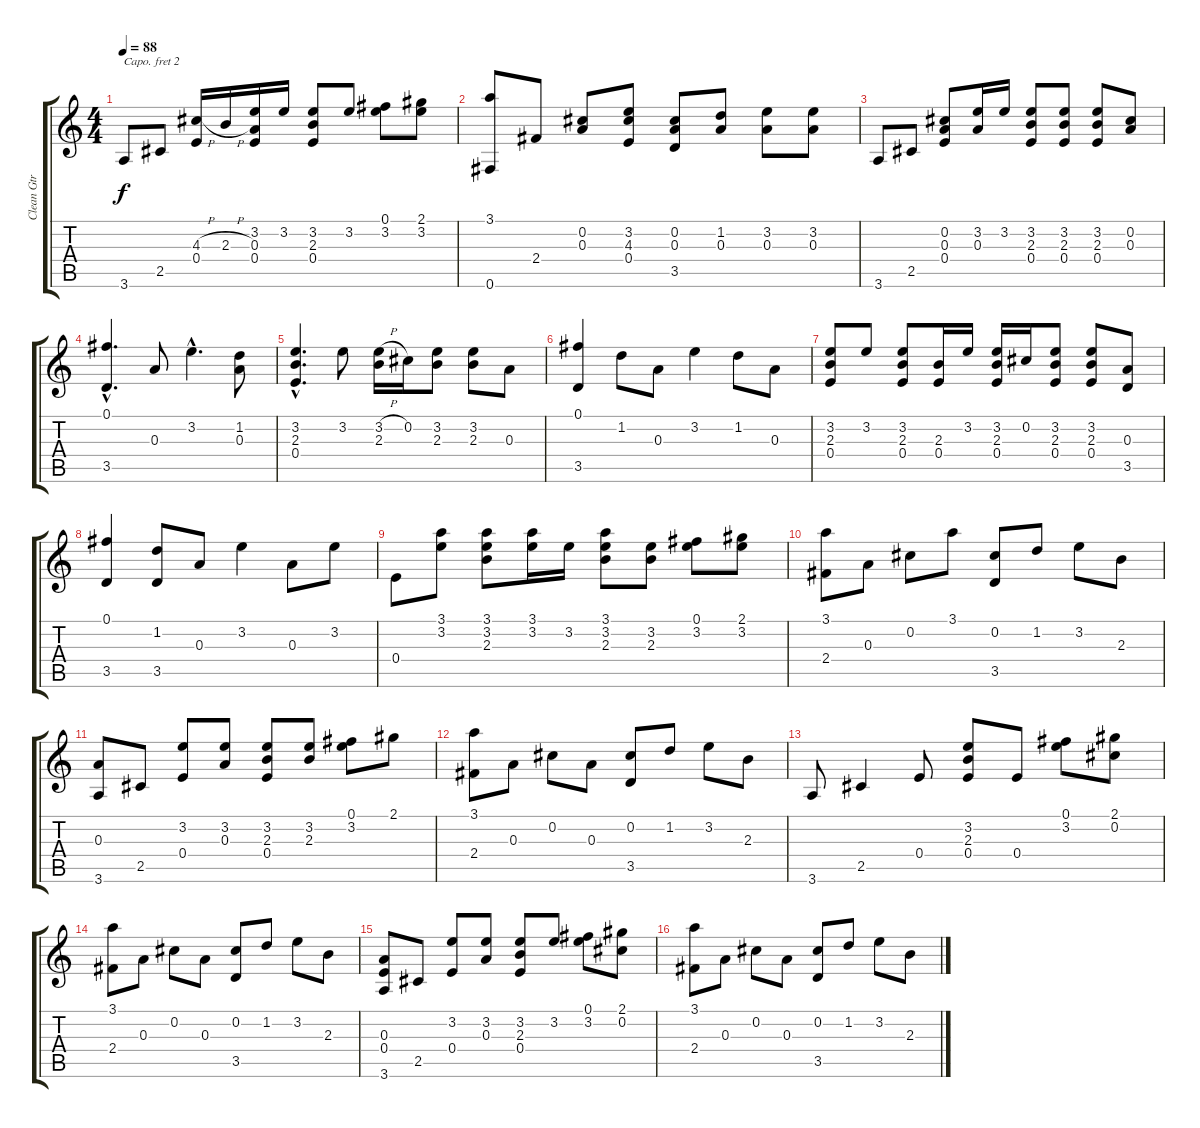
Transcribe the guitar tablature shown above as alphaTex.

\track ("Clean Gtr 12 Strings" "Clean Gtr ") {instrument electricguitarclean}
\staff {score tabs}
\capo 2
\tuning (E4 B3 G3 D3 A2 E2) {hide}
\ts (4 4)
\tempo 88
\clef g2
\ks c
3.6.8{dy f} 2.5.8 (4.3{h} 0.4).16 2.3{h}.16 (3.2 0.3 0.4).16 3.2.16 (3.2 2.3 0.4).8 3.2.8 (0.1 3.2).8 (2.1 3.2).8 |
(3.1 0.6).8 2.4.8 (0.2 0.3).8 (3.2 4.3 0.4).8 (0.2 0.3 3.5).8 (1.2 0.3).8 (3.2 0.3).8 (3.2 0.3).8 |
3.6.8 2.5.8 (0.2 0.3 0.4).8 (3.2 0.3).16 3.2.16 (3.2 2.3 0.4).8 (3.2 2.3 0.4).8 (3.2 2.3 0.4).8 (0.2 0.3).8 |
(0.1{hac} 3.5{hac}).4{d} 0.3.8 3.2{hac}.4{d} (1.2 0.3).8 |
(3.2{hac} 2.3{hac} 0.4{hac}).4{d} 3.2.8 (3.2{h} 2.3).16 0.2.16 (3.2 2.3).8 (3.2 2.3).8 0.3.8 |
(0.1 3.5).4 1.2.8 0.3.8 3.2.4 1.2.8 0.3.8 |
(3.2 2.3 0.4).8 3.2.8 (3.2 2.3 0.4).8 (2.3 0.4).16 3.2.16 (3.2 2.3 0.4).16 0.2.16 (3.2 2.3 0.4).8 (3.2 2.3 0.4).8 (0.3 3.5).8 |
(0.1 3.5).4 (1.2 3.5).8 0.3.8 3.2.4 0.3.8 3.2.8 |
0.4.8 (3.1 3.2).8 (3.1 3.2 2.3).8 (3.1 3.2).16 3.2.16 (3.1 3.2 2.3).8 (3.2 2.3).8 (0.1 3.2).8 (2.1 3.2).8 |
(3.1 2.4).8 0.3.8 0.2.8 3.1.8 (0.2 3.5).8 1.2.8 3.2.8 2.3.8 |
(0.3 3.6).8 2.5.8 (3.2 0.4).8 (3.2 0.3).8 (3.2 2.3 0.4).8 (3.2 2.3).8 (0.1 3.2).8 2.1.8 |
(3.1 2.4).8 0.3.8 0.2.8 0.3.8 (0.2 3.5).8 1.2.8 3.2.8 2.3.8 |
3.6.8 2.5.4 0.4.8 (3.2 2.3 0.4).8 0.4.8 (0.1 3.2).8 (2.1 0.2).8 |
(3.1 2.4).8 0.3.8 0.2.8 0.3.8 (0.2 3.5).8 1.2.8 3.2.8 2.3.8 |
(0.3 0.4 3.6).8 2.5.8 (3.2 0.4).8 (3.2 0.3).8 (3.2 2.3 0.4).8 3.2.8 (0.1 3.2).8 (2.1 0.2).8 |
(3.1 2.4).8 0.3.8 0.2.8 0.3.8 (0.2 3.5).8 1.2.8 3.2.8 2.3.8
